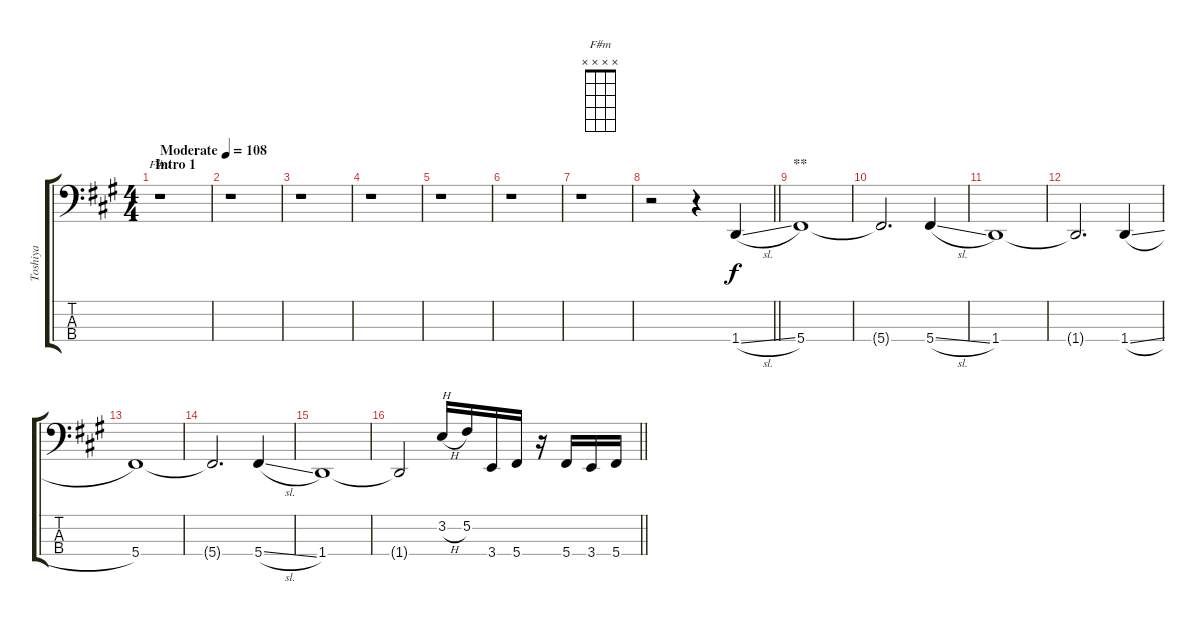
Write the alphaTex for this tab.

\track ("Toshiya" "Toshiya") {instrument electricbasspick}
\staff {score tabs}
\tuning (Gb2 Db2 Ab1 Db1) {hide}
\chord ("F#m" x x x x)
\ts (4 4)
\section ("" "Intro 1")
\tempo (108 "Moderate")
\clef f4
\ks f#minor
r.1{ch "F#m" dy f instrument electricbasspick} |
r.1 |
r.1 |
r.1 |
r.1 |
r.1 |
r.1 |
\barLineRight lightlight
r.2 r.4 1.4{sl}.4 |
\section ("" "**")
5.4.1 |
5.4{t}.2{d} 5.4{sl}.4 |
1.4.1 |
1.4{t}.2{d} 1.4{sl}.4 |
5.4.1 |
5.4{t}.2{d} 5.4{sl}.4 |
1.4.1 |
\barLineRight lightlight
1.4{t}.2 3.2{h}.16{txt "H"} 5.2.16 3.4.16 5.4.16 r.16 5.4.16 3.4.16 5.4.16
